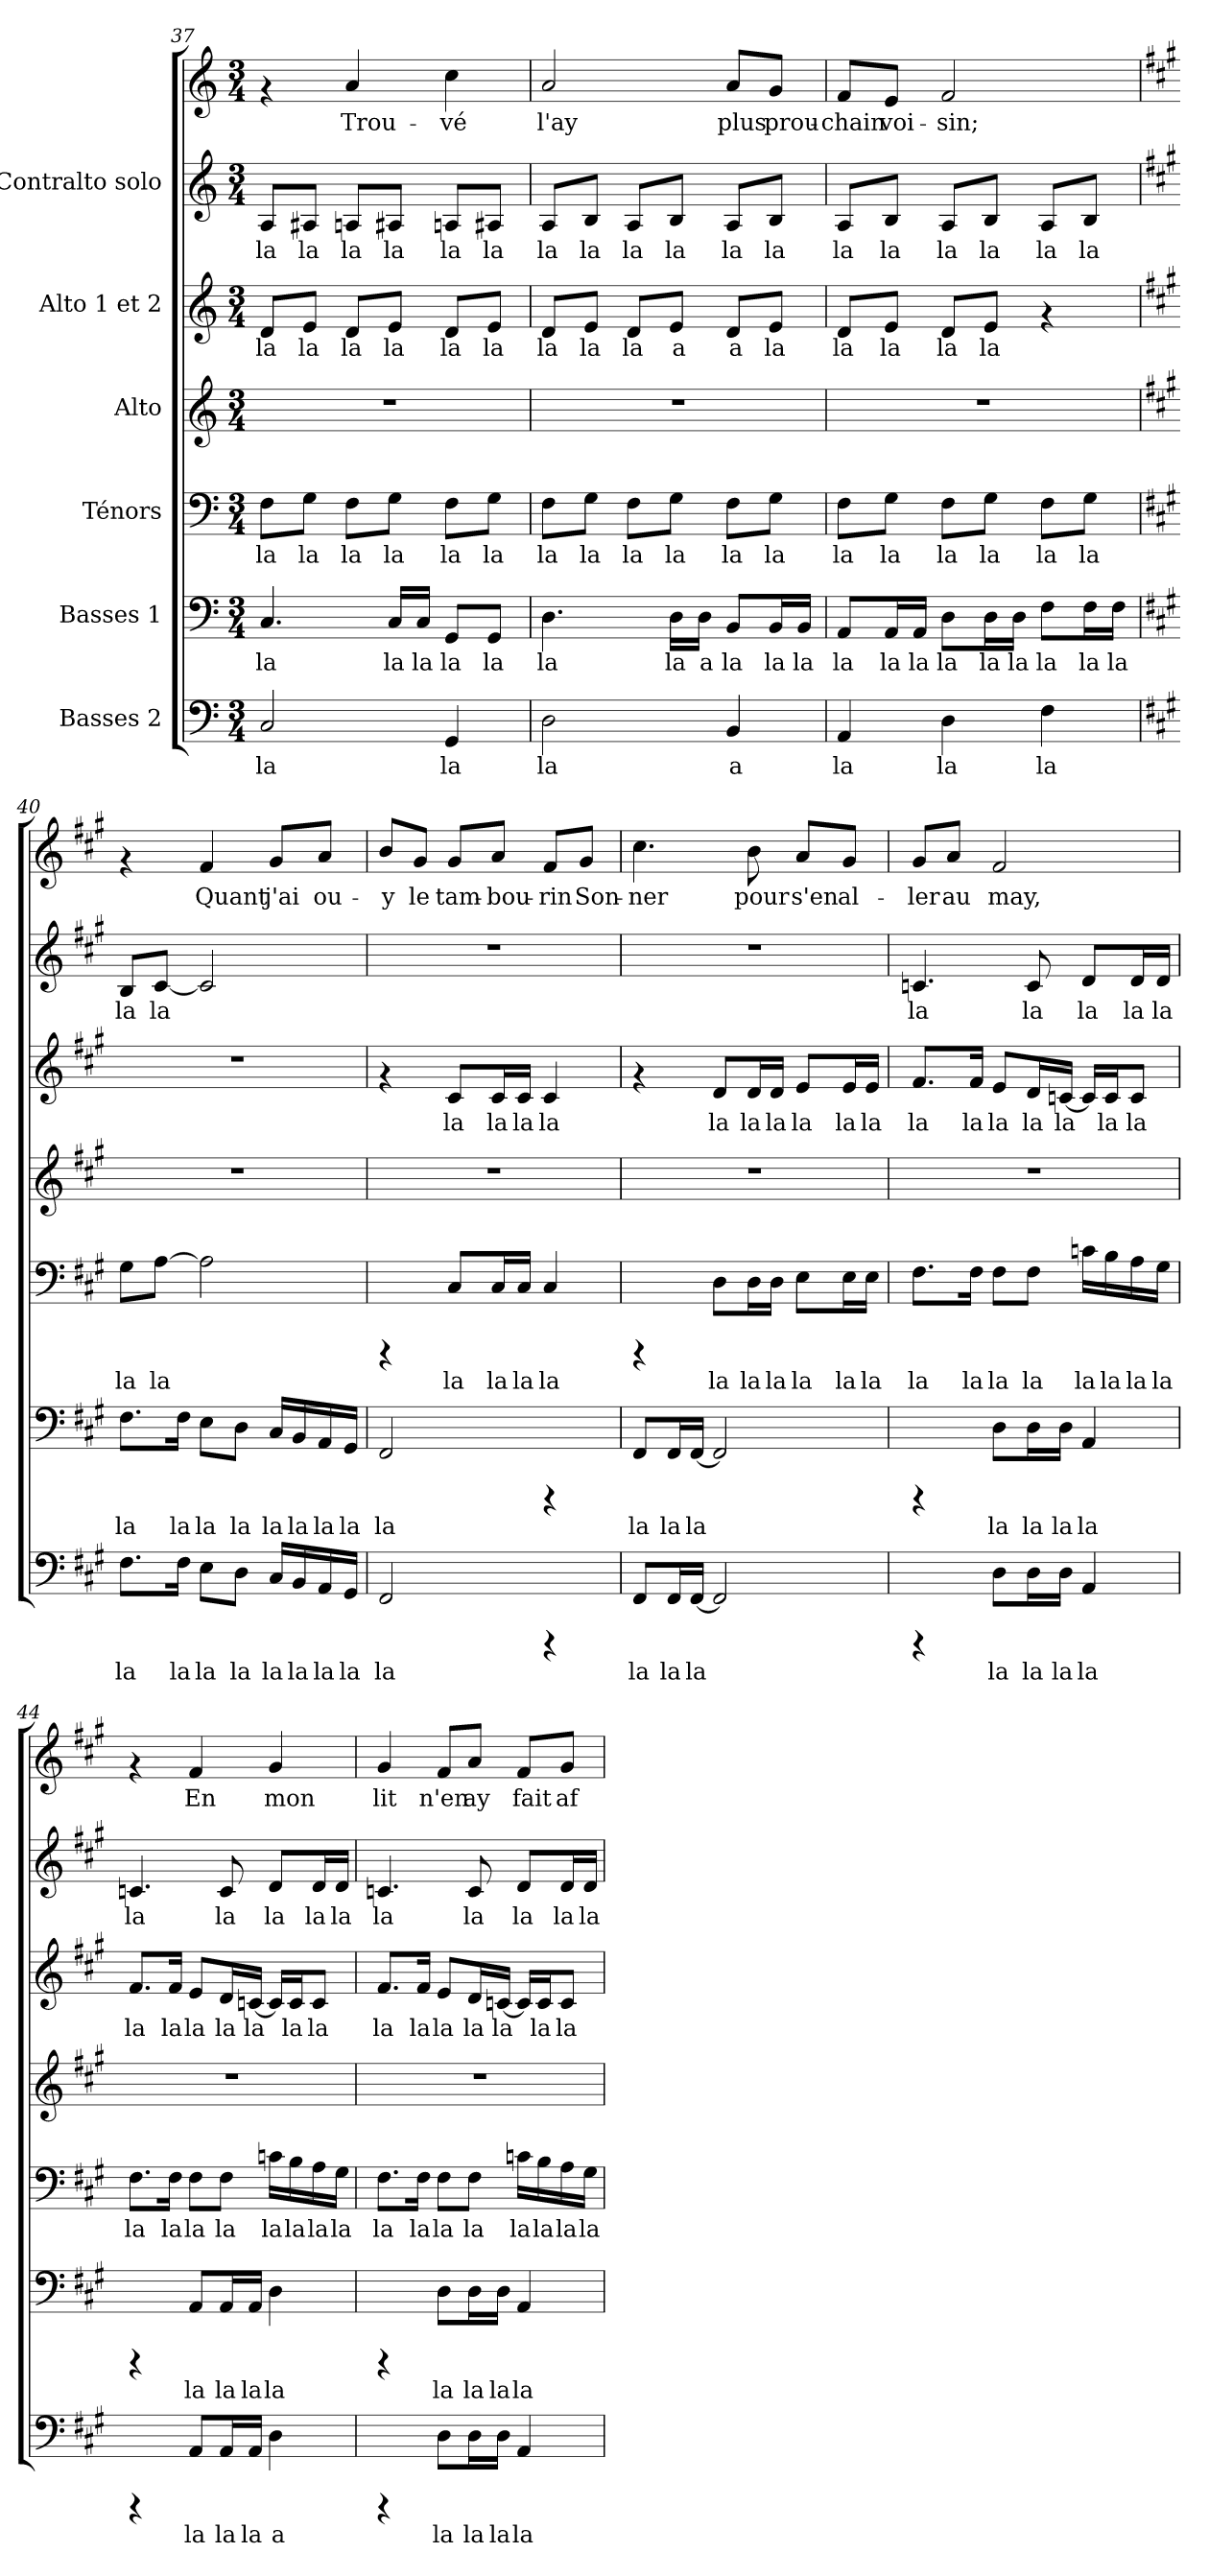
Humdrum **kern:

**kern	**text	**kern	**text	**kern	**text	**kern	**kern	**text	**kern	**text	**kern	**text
*part6	*part6	*part5	*part5	*part4	*part4	*part3	*part2	*part2	*part1	*part1	*part1	*part1
*staff7	*staff7	*staff6	*staff6	*staff5	*staff5	*staff4	*staff3	*staff3	*staff2	*staff2	*staff1	*staff1
*I"Basses 2	*	*I"Basses 1	*	*I"Ténors	*	*I"Alto	*I"Alto 1 et 2	*	*I"Contralto solo	*	*	*
*clefF4	*	*clefF4	*	*clefF4	*	*clefG2	*clefG2	*	*clefG2	*	*clefG2	*
*k[]	*	*k[]	*	*k[]	*	*k[]	*k[]	*	*k[]	*	*k[]	*
*C:	*	*C:	*	*C:	*	*C:	*C:	*	*C:	*	*C:	*
*M3/4	*	*M3/4	*	*M3/4	*	*M3/4	*M3/4	*	*M3/4	*	*M3/4	*
=37	=37	=37	=37	=37	=37	=37	=37	=37	=37	=37	=37	=37
!	!LO:LY:b:cj	!	!LO:LY:b:cj	!	!LO:LY:b:cj	!	!	!LO:LY:b:cj	!	!LO:LY:b:cj	!	!
2C/	la	4.C/	la	8F\L	la	2.r	8d/L	la	8A/L	la	4rf	.
!	!	!	!	!	!LO:LY:b:cj	!	!	!LO:LY:b:cj	!	!LO:LY:b:cj	!	!
.	.	.	.	8G\J	la	.	8e/J	la	8A#X/J	la	.	.
!	!	!	!	!	!LO:LY:b:cj	!	!	!LO:LY:b:cj	!	!LO:LY:b:cj	!	!LO:LY:b:cj
.	.	.	.	8F\L	la	.	8d/L	la	8An/L	la	4a/	Trou-
!	!	!	!LO:LY:b:cj	!	!LO:LY:b:cj	!	!	!LO:LY:b:cj	!	!LO:LY:b:cj	!	!
.	.	16C/L	la	8G\J	la	.	8e/J	la	8A#X/J	la	.	.
!	!	!	!LO:LY:b:cj	!	!	!	!	!	!	!	!	!
.	.	16C/J	la	.	.	.	.	.	.	.	.	.
!	!LO:LY:b:cj	!	!LO:LY:b:cj	!	!LO:LY:b:cj	!	!	!LO:LY:b:cj	!	!LO:LY:b:cj	!	!LO:LY:b:cj
4GG/	la	8GG/L	la	8F\L	la	.	8d/L	la	8An/L	la	4cc\	-vé
!	!	!	!LO:LY:b:cj	!	!LO:LY:b:cj	!	!	!LO:LY:b:cj	!	!LO:LY:b:cj	!	!
.	.	8GG/J	la	8G\J	la	.	8e/J	la	8A#X/J	la	.	.
=38	=38	=38	=38	=38	=38	=38	=38	=38	=38	=38	=38	=38
!	!LO:LY:b:cj	!	!LO:LY:b:cj	!	!LO:LY:b:cj	!	!	!LO:LY:b:cj	!	!LO:LY:b:cj	!	!LO:LY:b:cj
2D\	la	4.D\	la	8F\L	la	2.r	8d/L	la	8A/L	-la	2a/	l'ay
!	!	!	!	!	!LO:LY:b:cj	!	!	!LO:LY:b:cj	!	!LO:LY:b:cj	!	!
.	.	.	.	8G\J	la	.	8e/J	la	8B/J	la	.	.
!	!	!	!	!	!LO:LY:b:cj	!	!	!LO:LY:b:cj	!	!LO:LY:b:cj	!	!
.	.	.	.	8F\L	la	.	8d/L	la	8A/L	la	.	.
!	!	!	!LO:LY:b:cj	!	!LO:LY:b:cj	!	!	!LO:LY:b:cj	!	!LO:LY:b:cj	!	!
.	.	16D\L	la	8G\J	la	.	8e/J	a	8B/J	la	.	.
!	!	!	!LO:LY:b:cj	!	!	!	!	!	!	!	!	!
.	.	16D\J	a	.	.	.	.	.	.	.	.	.
!	!LO:LY:b:cj	!	!LO:LY:b:cj	!	!LO:LY:b:cj	!	!	!LO:LY:b:cj	!	!LO:LY:b:cj	!	!LO:LY:b:cj
4BB/	a	8BB/L	la	8F\L	la	.	8d/L	a	8A/L	la	8a/L	plus
!	!	!	!LO:LY:b:cj	!	!LO:LY:b:cj	!	!	!LO:LY:b:cj	!	!LO:LY:b:cj	!	!LO:LY:b:cj
.	.	16BB/	la	8G\J	la	.	8e/J	la	8B/J	la	8g/J	prou-
!	!	!	!LO:LY:b:cj	!	!	!	!	!	!	!	!	!
.	.	16BB/J	la	.	.	.	.	.	.	.	.	.
=39	=39	=39	=39	=39	=39	=39	=39	=39	=39	=39	=39	=39
!	!LO:LY:b:cj	!	!LO:LY:b:cj	!	!LO:LY:b:cj	!	!	!LO:LY:b:cj	!	!LO:LY:b:cj	!	!LO:LY:b:cj
4AA/	la	8AA/L	la	8F\L	la	2.r	8d/L	la	8A/L	la	8f/L	chain
!	!	!	!LO:LY:b:cj	!	!LO:LY:b:cj	!	!	!LO:LY:b:cj	!	!LO:LY:b:cj	!	!LO:LY:b:cj
.	.	16AA/	la	8G\J	la	.	8e/J	la	8B/J	la	8e/J	voi-
!	!	!	!LO:LY:b:cj	!	!	!	!	!	!	!	!	!
.	.	16AA/J	la	.	.	.	.	.	.	.	.	.
!	!LO:LY:b:cj	!	!LO:LY:b:cj	!	!LO:LY:b:cj	!	!	!LO:LY:b:cj	!	!LO:LY:b:cj	!	!LO:LY:b:cj
4D\	la	8D\L	la	8F\L	la	.	8d/L	la	8A/L	la	2f/	-sin;
!	!	!	!LO:LY:b:cj	!	!LO:LY:b:cj	!	!	!LO:LY:b:cj	!	!LO:LY:b:cj	!	!
.	.	16D\	la	8G\J	la	.	8e/J	la	8B/J	la	.	.
!	!	!	!LO:LY:b:cj	!	!	!	!	!	!	!	!	!
.	.	16D\J	la	.	.	.	.	.	.	.	.	.
!	!LO:LY:b:cj	!	!LO:LY:b:cj	!	!LO:LY:b:cj	!	!	!	!	!LO:LY:b:cj	!	!
4F\	la	8F\L	la	8F\L	la	.	4rf	.	8A/L	la	.	.
!	!	!	!LO:LY:b:cj	!	!LO:LY:b:cj	!	!	!	!	!LO:LY:b:cj	!	!
.	.	16F\	la	8G\J	la	.	.	.	8B/J	la	.	.
!	!	!	!LO:LY:b:cj	!	!	!	!	!	!	!	!	!
.	.	16F\J	la	.	.	.	.	.	.	.	.	.
!!LO:PB:g=z
=40	=40	=40	=40	=40	=40	=40	=40	=40	=40	=40	=40	=40
*k[f#c#g#]	*	*k[f#c#g#]	*	*k[f#c#g#]	*	*k[f#c#g#]	*k[f#c#g#]	*	*k[f#c#g#]	*	*k[f#c#g#]	*
*A:	*	*A:	*	*A:	*	*A:	*A:	*	*A:	*	*A:	*
!	!LO:LY:b:cj	!	!LO:LY:b:cj	!	!LO:LY:b:cj	!	!	!	!	!LO:LY:b:cj	!	!
8.F#\L	la	8.F#\L	la	8G#\L	la	2.r	2.r	.	8B/L	-la	4rf	.
!	!	!	!	!	!LO:LY:b:cj	!	!	!	!	!LO:LY:b:cj	!	!
.	.	.	.	[>8A\J	la	.	.	.	[<8c#/J	la	.	.
!	!LO:LY:b:cj	!	!LO:LY:b:cj	!	!	!	!	!	!	!	!	!
16F#\J	la	16F#\J	la	.	.	.	.	.	.	.	.	.
!	!LO:LY:b:cj	!	!LO:LY:b:cj	!	!LO:LY:b:cj	!	!	!	!	!LO:LY:b:cj	!	!LO:LY:b:cj
8E\L	la	8E\L	la	2A\]	.	.	.	.	2c#/]	.	4f#/	Quant
!	!LO:LY:b:cj	!	!LO:LY:b:cj	!	!	!	!	!	!	!	!	!
8D\J	la	8D\J	la	.	.	.	.	.	.	.	.	.
!	!LO:LY:b:cj	!	!LO:LY:b:cj	!	!	!	!	!	!	!	!	!LO:LY:b:cj
16C#/L	la	16C#/L	la	.	.	.	.	.	.	.	8g#/L	j'ai
!	!LO:LY:b:cj	!	!LO:LY:b:cj	!	!	!	!	!	!	!	!	!
16BB/	la	16BB/	la	.	.	.	.	.	.	.	.	.
!	!LO:LY:b:cj	!	!LO:LY:b:cj	!	!	!	!	!	!	!	!	!LO:LY:b:cj
16AA/	la	16AA/	la	.	.	.	.	.	.	.	8a/J	ou-
!	!LO:LY:b:cj	!	!LO:LY:b:cj	!	!	!	!	!	!	!	!	!
16GG#/J	la	16GG#/J	la	.	.	.	.	.	.	.	.	.
=41	=41	=41	=41	=41	=41	=41	=41	=41	=41	=41	=41	=41
!	!LO:LY:b:cj	!	!LO:LY:b:cj	!	!	!	!	!	!	!	!	!LO:LY:b:cj
2FF#/	la	2FF#/	la	4rCCC	.	2.r	4rf	.	2.r	.	8b/L	y
!	!	!	!	!	!	!	!	!	!	!	!	!LO:LY:b:cj
.	.	.	.	.	.	.	.	.	.	.	8g#/J	le
!	!	!	!	!	!LO:LY:b:cj	!	!	!LO:LY:b:cj	!	!	!	!LO:LY:b:cj
.	.	.	.	8C#/L	la	.	8c#/L	la	.	.	8g#/L	tam-
!	!	!	!	!	!LO:LY:b:cj	!	!	!LO:LY:b:cj	!	!	!	!LO:LY:b:cj
.	.	.	.	16C#/	la	.	16c#/	la	.	.	8a/J	-bou-
!	!	!	!	!	!LO:LY:b:cj	!	!	!LO:LY:b:cj	!	!	!	!
.	.	.	.	16C#/J	la	.	16c#/J	la	.	.	.	.
!	!	!	!	!	!LO:LY:b:cj	!	!	!LO:LY:b:cj	!	!	!	!LO:LY:b:cj
4rCCC	.	4rCCC	.	4C#/	la	.	4c#/	la	.	.	8f#/L	-rin
!	!	!	!	!	!	!	!	!	!	!	!	!LO:LY:b:cj
.	.	.	.	.	.	.	.	.	.	.	8g#/J	Son-
=42	=42	=42	=42	=42	=42	=42	=42	=42	=42	=42	=42	=42
!	!LO:LY:b:cj	!	!LO:LY:b:cj	!	!	!	!	!	!	!	!	!LO:LY:b:cj
8FF#/L	la	8FF#/L	la	4rCCC	.	2.r	4rf	.	2.r	.	4.cc#\	-ner
!	!LO:LY:b:cj	!	!LO:LY:b:cj	!	!	!	!	!	!	!	!	!
16FF#/	la	16FF#/	la	.	.	.	.	.	.	.	.	.
!	!LO:LY:b:cj	!	!LO:LY:b:cj	!	!	!	!	!	!	!	!	!
[<16FF#/J	la	[<16FF#/J	la	.	.	.	.	.	.	.	.	.
!	!LO:LY:b:cj	!	!LO:LY:b:cj	!	!LO:LY:b:cj	!	!	!LO:LY:b:cj	!	!	!	!
2FF#/]	.	2FF#/]	.	8D\L	la	.	8d/L	la	.	.	.	.
!	!	!	!	!	!LO:LY:b:cj	!	!	!LO:LY:b:cj	!	!	!	!LO:LY:b:cj
.	.	.	.	16D\	la	.	16d/	la	.	.	8b\	pour
!	!	!	!	!	!LO:LY:b:cj	!	!	!LO:LY:b:cj	!	!	!	!
.	.	.	.	16D\J	la	.	16d/J	la	.	.	.	.
!	!	!	!	!	!LO:LY:b:cj	!	!	!LO:LY:b:cj	!	!	!	!LO:LY:b:cj
.	.	.	.	8E\L	la	.	8e/L	la	.	.	8a/L	s'en
!	!	!	!	!	!LO:LY:b:cj	!	!	!LO:LY:b:cj	!	!	!	!LO:LY:b:cj
.	.	.	.	16E\	la	.	16e/	la	.	.	8g#/J	al-
!	!	!	!	!	!LO:LY:b:cj	!	!	!LO:LY:b:cj	!	!	!	!
.	.	.	.	16E\J	la	.	16e/J	la	.	.	.	.
=43	=43	=43	=43	=43	=43	=43	=43	=43	=43	=43	=43	=43
!	!	!	!	!	!LO:LY:b:cj	!	!	!LO:LY:b:cj	!	!LO:LY:b:cj	!	!LO:LY:b:cj
4rCCC	.	4rCCC	.	8.F#\L	la	2.r	8.f#/L	la	4.cn/	la	8g#/L	-ler
!	!	!	!	!	!	!	!	!	!	!	!	!LO:LY:b:cj
.	.	.	.	.	.	.	.	.	.	.	8a/J	au
!	!	!	!	!	!LO:LY:b:cj	!	!	!LO:LY:b:cj	!	!	!	!
.	.	.	.	16F#\J	la	.	16f#/J	la	.	.	.	.
!	!LO:LY:b:cj	!	!LO:LY:b:cj	!	!LO:LY:b:cj	!	!	!LO:LY:b:cj	!	!	!	!LO:LY:b:cj
8D\L	la	8D\L	la	8F#\L	la	.	8e/L	la	.	.	2f#/	may,
!	!LO:LY:b:cj	!	!LO:LY:b:cj	!	!LO:LY:b:cj	!	!	!LO:LY:b:cj	!	!LO:LY:b:cj	!	!
16D\	la	16D\	la	8F#\J	la	.	16d/	la	8c/	la	.	.
!	!LO:LY:b:cj	!	!LO:LY:b:cj	!	!	!	!	!LO:LY:b:cj	!	!	!	!
16D\J	la	16D\J	la	.	.	.	[<16cn/J	la	.	.	.	.
!	!LO:LY:b:cj	!	!LO:LY:b:cj	!	!LO:LY:b:cj	!	!	!LO:LY:b:cj	!	!LO:LY:b:cj	!	!
4AA/	la	4AA/	la	16cn\L	la	.	16c/L]	.	8d/L	la	.	.
!	!	!	!	!	!LO:LY:b:cj	!	!	!LO:LY:b:cj	!	!	!	!
.	.	.	.	16B\	la	.	16c/	la	.	.	.	.
!	!	!	!	!	!LO:LY:b:cj	!	!	!LO:LY:b:cj	!	!LO:LY:b:cj	!	!
.	.	.	.	16A\	la	.	8c/J	la	16d/	la	.	.
!	!	!	!	!	!LO:LY:b:cj	!	!	!	!	!LO:LY:b:cj	!	!
.	.	.	.	16G#\J	la	.	.	.	16d/J	la	.	.
!!LO:LB:g=z
=44	=44	=44	=44	=44	=44	=44	=44	=44	=44	=44	=44	=44
!	!	!	!	!	!LO:LY:b:cj	!	!	!LO:LY:b:cj	!	!LO:LY:b:cj	!	!
4rCCC	.	4rCCC	.	8.F#\L	la	2.r	8.f#/L	la	4.cn/	la	4rf	.
!	!	!	!	!	!LO:LY:b:cj	!	!	!LO:LY:b:cj	!	!	!	!
.	.	.	.	16F#\J	la	.	16f#/J	la	.	.	.	.
!	!LO:LY:b:cj	!	!LO:LY:b:cj	!	!LO:LY:b:cj	!	!	!LO:LY:b:cj	!	!	!	!LO:LY:b:cj
8AA/L	la	8AA/L	la	8F#\L	la	.	8e/L	la	.	.	4f#/	En
!	!LO:LY:b:cj	!	!LO:LY:b:cj	!	!LO:LY:b:cj	!	!	!LO:LY:b:cj	!	!LO:LY:b:cj	!	!
16AA/	la	16AA/	la	8F#\J	la	.	16d/	la	8c/	la	.	.
!	!LO:LY:b:cj	!	!LO:LY:b:cj	!	!	!	!	!LO:LY:b:cj	!	!	!	!
16AA/J	la	16AA/J	la	.	.	.	[<16cn/J	la	.	.	.	.
!	!LO:LY:b:cj	!	!LO:LY:b:cj	!	!LO:LY:b:cj	!	!	!LO:LY:b:cj	!	!LO:LY:b:cj	!	!LO:LY:b:cj
4D\	a	4D\	la	16cn\L	la	.	16c/L]	.	8d/L	la	4g#/	mon
!	!	!	!	!	!LO:LY:b:cj	!	!	!LO:LY:b:cj	!	!	!	!
.	.	.	.	16B\	la	.	16c/	la	.	.	.	.
!	!	!	!	!	!LO:LY:b:cj	!	!	!LO:LY:b:cj	!	!LO:LY:b:cj	!	!
.	.	.	.	16A\	la	.	8c/J	la	16d/	la	.	.
!	!	!	!	!	!LO:LY:b:cj	!	!	!	!	!LO:LY:b:cj	!	!
.	.	.	.	16G#\J	la	.	.	.	16d/J	la	.	.
=45	=45	=45	=45	=45	=45	=45	=45	=45	=45	=45	=45	=45
!	!	!	!	!	!LO:LY:b:cj	!	!	!LO:LY:b:cj	!	!LO:LY:b:cj	!	!LO:LY:b:cj
4rCCC	.	4rCCC	.	8.F#\L	la	2.r	8.f#/L	la	4.cn/	-la	4g#/	lit
!	!	!	!	!	!LO:LY:b:cj	!	!	!LO:LY:b:cj	!	!	!	!
.	.	.	.	16F#\J	la	.	16f#/J	la	.	.	.	.
!	!LO:LY:b:cj	!	!LO:LY:b:cj	!	!LO:LY:b:cj	!	!	!LO:LY:b:cj	!	!	!	!LO:LY:b:cj
8D\L	la	8D\L	la	8F#\L	la	.	8e/L	la	.	.	8f#/L	n'en
!	!LO:LY:b:cj	!	!LO:LY:b:cj	!	!LO:LY:b:cj	!	!	!LO:LY:b:cj	!	!LO:LY:b:cj	!	!LO:LY:b:cj
16D\	la	16D\	la	8F#\J	la	.	16d/	la	8c/	la	8a/J	ay
!	!LO:LY:b:cj	!	!LO:LY:b:cj	!	!	!	!	!LO:LY:b:cj	!	!	!	!
16D\J	la	16D\J	la	.	.	.	[<16cn/J	la	.	.	.	.
!	!LO:LY:b:cj	!	!LO:LY:b:cj	!	!LO:LY:b:cj	!	!	!LO:LY:b:cj	!	!LO:LY:b:cj	!	!LO:LY:b:cj
4AA/	la	4AA/	la	16cn\L	la	.	16c/L]	.	8d/L	la	8f#/L	fait
!	!	!	!	!	!LO:LY:b:cj	!	!	!LO:LY:b:cj	!	!	!	!
.	.	.	.	16B\	la	.	16c/	la	.	.	.	.
!	!	!	!	!	!LO:LY:b:cj	!	!	!LO:LY:b:cj	!	!LO:LY:b:cj	!	!LO:LY:b:cj
.	.	.	.	16A\	la	.	8c/J	la	16d/	la	8g#/J	af-
!	!	!	!	!	!LO:LY:b:cj	!	!	!	!	!LO:LY:b:cj	!	!
.	.	.	.	16G#\J	la	.	.	.	16d/J	la	.	.
=	=	=	=	=	=	=	=	=	=	=	=	=
*-	*-	*-	*-	*-	*-	*-	*-	*-	*-	*-	*-	*-
